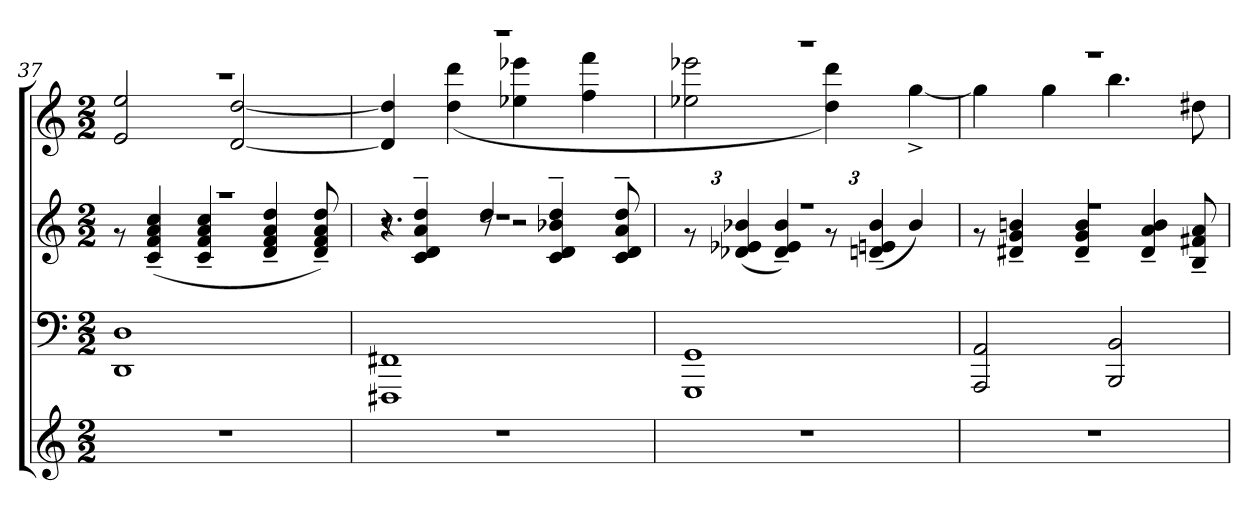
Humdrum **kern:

**kern	**kern	**kern	**kern
*part3	*part2	*part2	*part1
*staff4	*staff3	*staff2	*staff1
*clefG2	*clefF4	*clefG2	*clefG2
*k[]	*k[]	*k[]	*k[]
*M2/2	*M2/2	*M2/2	*M2/2
=37	=37	=37	=37
*	*	*^	*^
1r	1DD 1D	1r	8r	1r	2e/ 2ee/
.	.	.	(<4c/~ 4f/~ 4a/~ 4cc/~	.	.
.	.	.	4c/~ 4f/~ 4a/~ 4cc/~	.	.
.	.	.	.	.	[2d/ [2dd/
.	.	.	4d/~ 4f/~ 4a/~ 4dd/~	.	.
.	.	.	8d/~ 8f/~ 8a/~ 8dd/~)	.	.
=38	=38	=38	=38	=38	=38
*	*	*	*^	*	*
1r	1FFF#X 1FF#X	1r	4.r	8r	1r	4d/] 4dd/]
.	.	.	.	4c/~ 4d/~ 4a/~ 4dd/~	.	.
.	.	.	.	.	.	(>4dd\ 4ddd\
.	.	.	8r	4dd/	.	.
.	.	.	2r	.	.	4ee-X\ 4eee-X\
.	.	.	.	4c/~ 4d/~ 4b-X/~ 4dd/~	.	.
.	.	.	.	.	.	4ff\ 4fff\
.	.	.	.	8c/~ 8d/~ 8a/~ 8dd/~	.	.
*	*	*	*v	*v	*	*
=39	=39	=39	=39	=39	=39
*	*	*	*Xbrackettup	*	*
1r	1GGG 1GG	1r	12r	1r	2ee-X\ 2eee-X\
.	.	.	(<6d-X/ 6e-X/ 6b-X/	.	.
.	.	.	4d-/~ 4e-/~ 4b-/~)	.	.
.	.	.	12r	.	4dd\ 4ddd\)
.	.	.	(<6dn/~ 6en/~ 6b-/~	.	.
.	.	.	4b-/)	.	[4gg^\
=40	=40	=40	=40	=40	=40
1r	2AAA/ 2AA/	1r	8r	1r	4gg\]
.	.	.	4d#X/~ 4g/~ 4bn/~	.	.
.	.	.	.	.	4gg\
.	.	.	4d#/~ 4g/~ 4b/~	.	.
.	2BBB/ 2BB/	.	.	.	4.bb\
.	.	.	4d#/~ 4a/~ 4b/~	.	.
.	.	.	8B/~ 8f#X/~ 8a/~	.	8dd#X\
*	*	*v	*v	*	*
*	*	*	*v	*v
=	=	=	=
*-	*-	*-	*-
